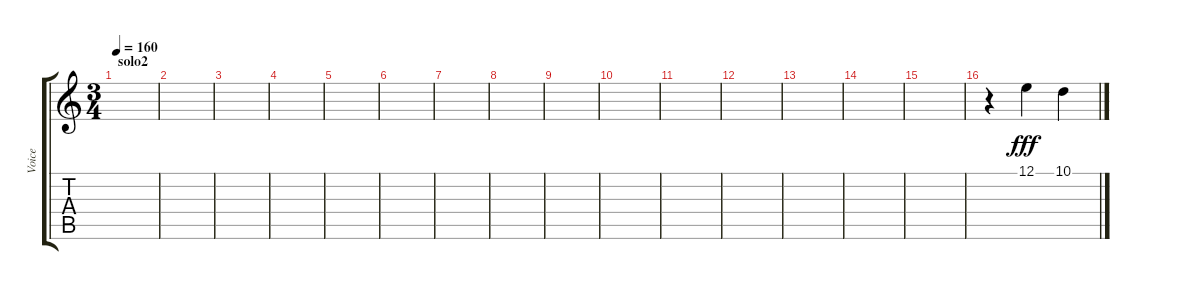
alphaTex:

\track ("Voice" "Voice") {instrument choiraahs}
\staff {score tabs}
\tuning (E4 B3 G3 D3 A2 E2) {hide}
\ts (3 4)
\section ("" "solo2")
\tempo 160
\clef g2
\ks c
|
|
|
|
|
|
|
|
|
|
|
|
|
|
|
r.4 12.1.4{dy fff} 10.1.4
